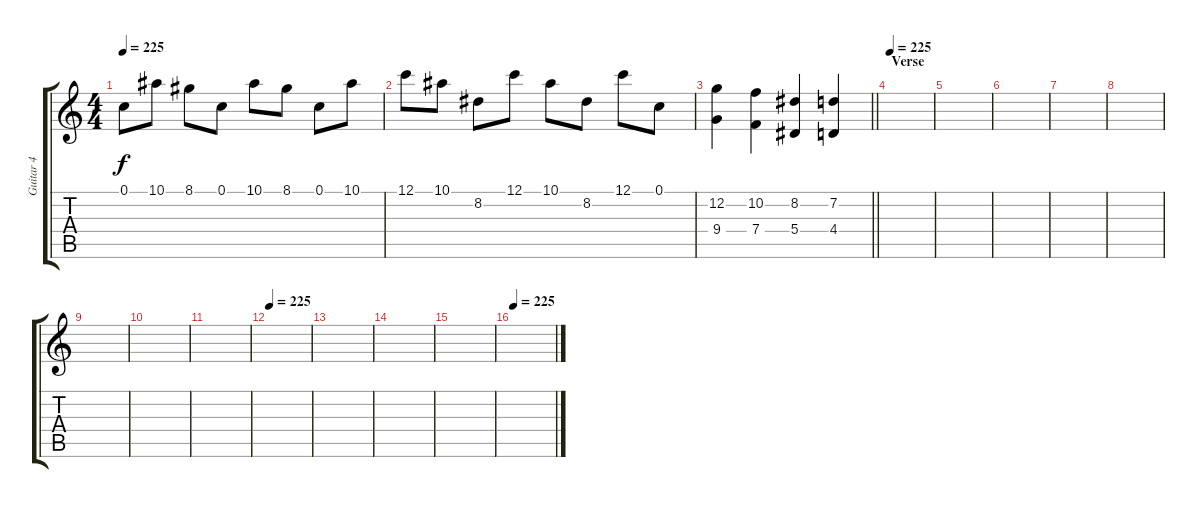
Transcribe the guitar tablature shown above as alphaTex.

\track ("Guitar 4" "Guitar 4") {instrument distortionguitar}
\staff {score tabs}
\tuning (C4 G3 Eb3 Bb2 F2 C2) {hide}
\ts (4 4)
\tempo 225
\clef g2
\ks c
0.1.8{dy f} 10.1.8 8.1.8 0.1.8 10.1.8 8.1.8 0.1.8 10.1.8 |
12.1.8 10.1.8 8.2.8 12.1.8 10.1.8 8.2.8 12.1.8 0.1.8 |
\barLineRight lightlight
(12.2 9.4).4 (10.2 7.4).4 (8.2 5.4).4 (7.2 4.4).4 |
\section ("" "Verse")
\tempo 225
|
|
|
|
|
|
|
|
\tempo 225
|
|
|
|
\tempo 225
